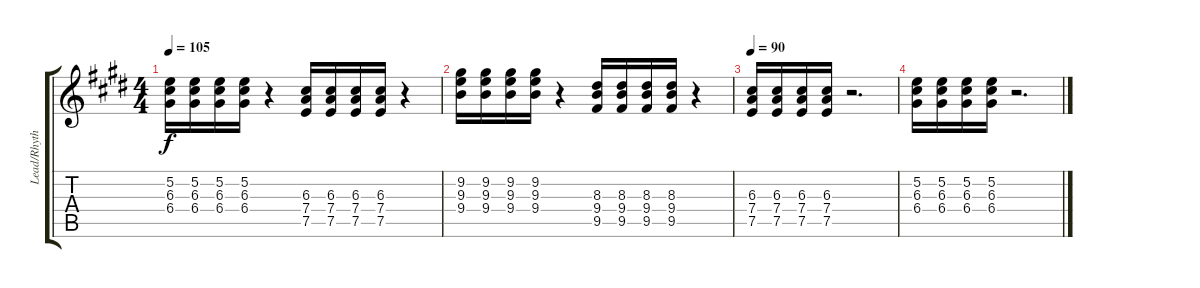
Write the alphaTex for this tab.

\track ("Lead/Rhythm" "Lead/Rhyth") {instrument electricguitarclean}
\staff {score tabs}
\tuning (E4 B3 G3 D3 A2 E2) {hide}
\ts (4 4)
\tempo 105
\clef g2
\ks c#minor
(5.2 6.3 6.4).16{dy f} (5.2 6.3 6.4).16 (5.2 6.3 6.4).16 (5.2 6.3 6.4).16 r.4 (6.3 7.4 7.5).16 (6.3 7.4 7.5).16 (6.3 7.4 7.5).16 (6.3 7.4 7.5).16 r.4 |
(9.2 9.3 9.4).16 (9.2 9.3 9.4).16 (9.2 9.3 9.4).16 (9.2 9.3 9.4).16 r.4 (8.3 9.4 9.5).16 (8.3 9.4 9.5).16 (8.3 9.4 9.5).16 (8.3 9.4 9.5).16 r.4 |
\tempo 90
(6.3 7.4 7.5).16 (6.3 7.4 7.5).16 (6.3 7.4 7.5).16 (6.3 7.4 7.5).16 r.2{d} |
(5.2 6.3 6.4).16 (5.2 6.3 6.4).16 (5.2 6.3 6.4).16 (5.2 6.3 6.4).16 r.2{d}
